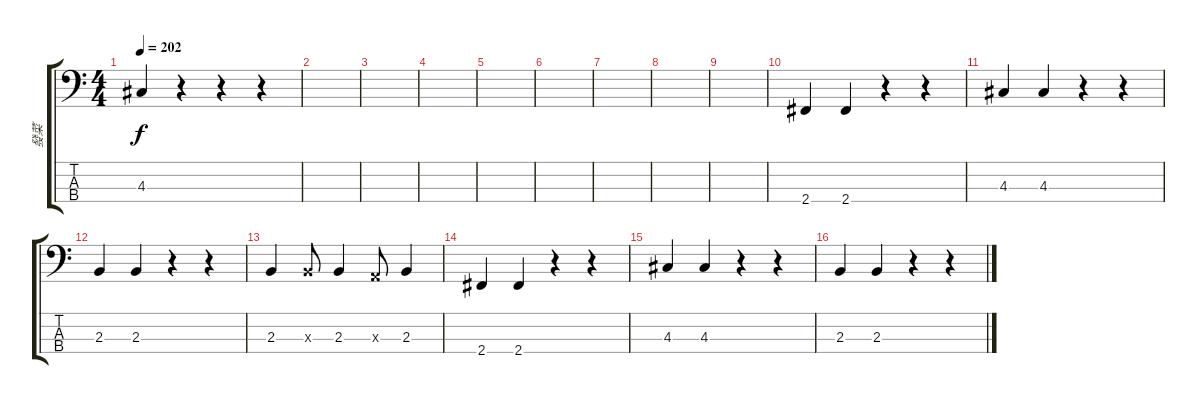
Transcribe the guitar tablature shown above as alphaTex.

\track ("發菜" "發菜") {instrument electricbassfinger}
\staff {score tabs}
\tuning (G2 D2 A1 E1) {hide}
\ts (4 4)
\tempo 202
\clef f4
\ks c
4.3.4{dy f} r.4 r.4 r.4 |
|
|
|
|
|
|
|
|
2.4.4 2.4.4 r.4 r.4 |
4.3.4 4.3.4 r.4 r.4 |
2.3.4 2.3.4 r.4 r.4 |
2.3.4 2.3{x}.8 2.3.4 0.3{x}.8 2.3.4 |
2.4.4 2.4.4 r.4 r.4 |
4.3.4 4.3.4 r.4 r.4 |
2.3.4 2.3.4 r.4 r.4
